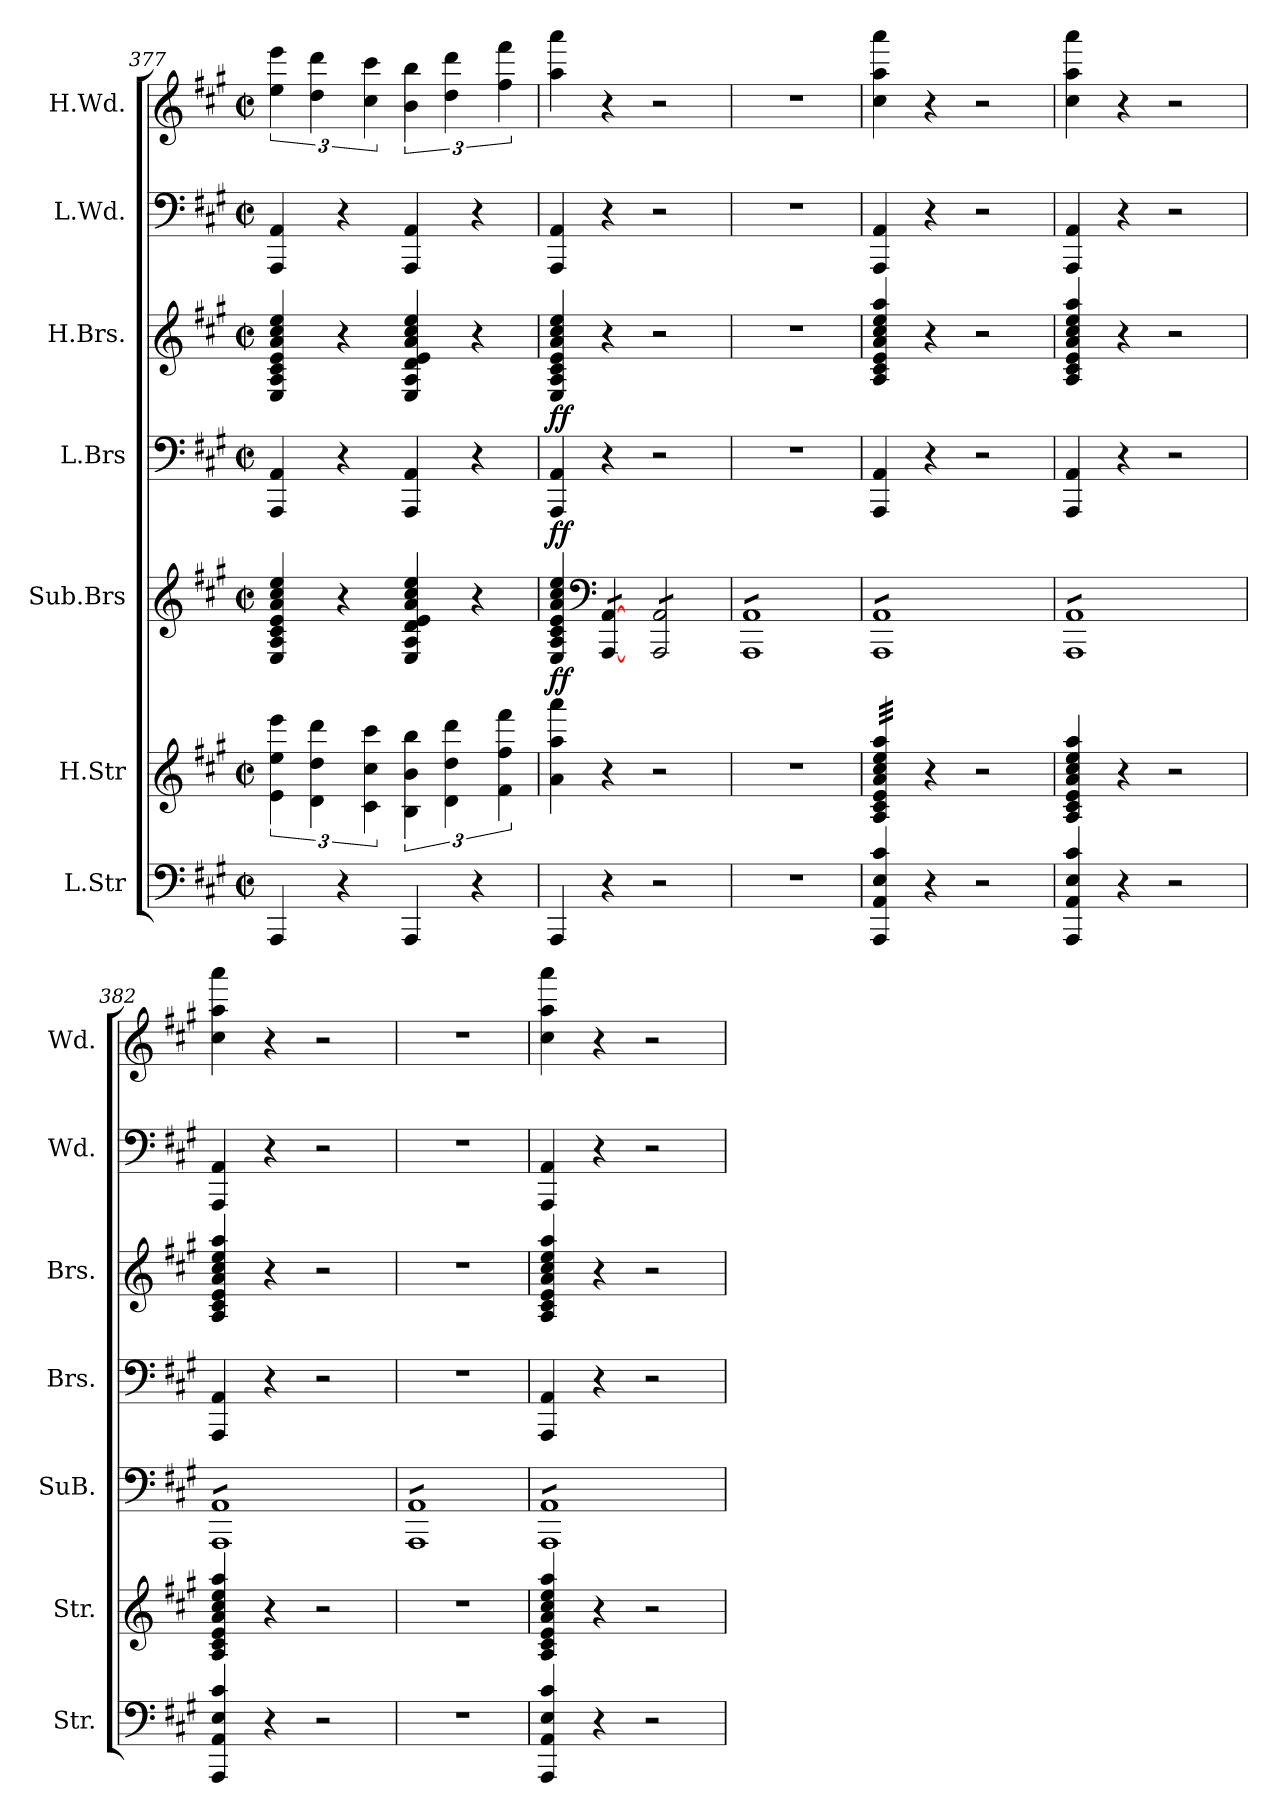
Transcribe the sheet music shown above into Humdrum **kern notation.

**kern	**dynam	**kern	**dynam	**kern	**dynam	**kern	**dynam	**kern	**dynam	**kern	**dynam	**kern	**dynam
*part7	*part7	*part6	*part6	*part5	*part5	*part4	*part4	*part3	*part3	*part2	*part2	*part1	*part1
*staff7	*staff7	*staff6	*staff6	*staff5	*staff5	*staff4	*staff4	*staff3	*staff3	*staff2	*staff2	*staff1	*staff1
*I"L.Str	*	*I"H.Str	*	*I"Sub.Brs	*	*I"L.Brs	*	*I"H.Brs.	*	*I"L.Wd.	*	*I"H.Wd.	*
*I'Str.	*	*I'Str.	*	*I'SuB.	*	*I'Brs.	*	*I'Brs.	*	*I'Wd.	*	*I'Wd.	*
!!LO:LB:g=z
*clefF4	*	*clefG2	*	*clefG2	*	*clefF4	*	*clefG2	*	*clefF4	*	*clefG2	*
*k[f#c#g#]	*	*k[f#c#g#]	*	*k[f#c#g#]	*	*k[f#c#g#]	*	*k[f#c#g#]	*	*k[f#c#g#]	*	*k[f#c#g#]	*
*M2/2	*	*M2/2	*	*M2/2	*	*M2/2	*	*M2/2	*	*M2/2	*	*M2/2	*
*met(c|)	*	*met(c|)	*	*met(c|)	*	*met(c|)	*	*met(c|)	*	*met(c|)	*	*met(c|)	*
=377	=377	=377	=377	=377	=377	=377	=377	=377	=377	=377	=377	=377	=377
4AAA/	.	6e\ 6ee\ 6eee\	.	4E/ 4A/ 4c#/ 4e/ 4a/ 4cc#/ 4ee/	.	4AAA/ 4AA/	.	4E/ 4A/ 4c#/ 4e/ 4a/ 4cc#/ 4ee/	.	4AAA/ 4AA/	.	6ee\ 6eee\	.
.	.	6d\ 6dd\ 6ddd\	.	.	.	.	.	.	.	.	.	6dd\ 6ddd\	.
4r	.	.	.	4r	.	4r	.	4r	.	4r	.	.	.
.	.	6c#\ 6cc#\ 6ccc#\	.	.	.	.	.	.	.	.	.	6cc#\ 6ccc#\	.
4AAA/	.	6B\ 6b\ 6bb\	.	4E/ 4A/ 4d/ 4e/ 4a/ 4cc#/ 4ee/	.	4AAA/ 4AA/	.	4E/ 4A/ 4d/ 4e/ 4a/ 4cc#/ 4ee/	.	4AAA/ 4AA/	.	6b\ 6bb\	.
.	.	6d\ 6dd\ 6ddd\	.	.	.	.	.	.	.	.	.	6dd\ 6ddd\	.
4r	.	.	.	4r	.	4r	.	4r	.	4r	.	.	.
.	.	6f#\ 6ff#\ 6fff#\	.	.	.	.	.	.	.	.	.	6ff#\ 6fff#\	.
=378	=378	=378	=378	=378	=378	=378	=378	=378	=378	=378	=378	=378	=378
!	!	!	!	!	!LO:DY:b	!	!LO:DY:b	!	!LO:DY:b	!	!	!	!
4AAA/	.	4a\ 4aa\ 4aaa\	.	4E/ 4A/ 4c#/ 4e/ 4a/ 4cc#/ 4ee/	ff	4AAA/ 4AA/	ff	4E/ 4A/ 4c#/ 4e/ 4a/ 4cc#/ 4ee/	ff	4AAA/ 4AA/	.	4aa\ 4aaa\	.
*	*	*	*	*clefF4	*	*	*	*	*	*	*	*	*
*	*	*	*	*tremolo	*	*	*	*	*	*	*	*	*
4r	.	4r	.	[8AAA/ [8AA/L	.	4r	.	4r	.	4r	.	4r	.
.	.	.	.	8AAA/ 8AA/J	.	.	.	.	.	.	.	.	.
2r	.	2r	.	8AAA/ 8AA/L	.	2r	.	2r	.	2r	.	2r	.
.	.	.	.	8AAA/ 8AA/	.	.	.	.	.	.	.	.	.
.	.	.	.	8AAA/ 8AA/	.	.	.	.	.	.	.	.	.
.	.	.	.	8AAA/ 8AA/J	.	.	.	.	.	.	.	.	.
=379	=379	=379	=379	=379	=379	=379	=379	=379	=379	=379	=379	=379	=379
1r	.	1r	.	8AAA 8AAL	.	1r	.	1r	.	1r	.	1r	.
.	.	.	.	8AAA 8AA	.	.	.	.	.	.	.	.	.
.	.	.	.	8AAA 8AA	.	.	.	.	.	.	.	.	.
.	.	.	.	8AAA 8AA	.	.	.	.	.	.	.	.	.
.	.	.	.	8AAA 8AA	.	.	.	.	.	.	.	.	.
.	.	.	.	8AAA 8AA	.	.	.	.	.	.	.	.	.
.	.	.	.	8AAA 8AA	.	.	.	.	.	.	.	.	.
.	.	.	.	8AAA 8AAJ	.	.	.	.	.	.	.	.	.
=380	=380	=380	=380	=380	=380	=380	=380	=380	=380	=380	=380	=380	=380
!	!LO:DY:b	!	!LO:DY:b	!	!	!	!LO:DY:b	!	!LO:DY:b	!	!LO:DY:b	!	!LO:DY:b
*	*	*tremolo	*	*	*	*	*	*	*	*	*	*	*
4AAA/ 4AA/ 4E/ 4c#/	other-dynamics	32A/ 32c#/ 32e/ 32a/ 32cc#/ 32ee/ 32aa/LLL	other-dynamics	8AAA 8AAL	.	4AAA/ 4AA/	other-dynamics	4A/ 4c#/ 4e/ 4a/ 4cc#/ 4ee/ 4aa/	other-dynamics	4AAA/ 4AA/	other-dynamics	4cc#\ 4aa\ 4aaa\	other-dynamics
.	.	32A/ 32c#/ 32e/ 32a/ 32cc#/ 32ee/ 32aa/	.	.	.	.	.	.	.	.	.	.	.
.	.	32A/ 32c#/ 32e/ 32a/ 32cc#/ 32ee/ 32aa/	.	.	.	.	.	.	.	.	.	.	.
.	.	32A/ 32c#/ 32e/ 32a/ 32cc#/ 32ee/ 32aa/	.	.	.	.	.	.	.	.	.	.	.
.	.	32A/ 32c#/ 32e/ 32a/ 32cc#/ 32ee/ 32aa/	.	8AAA 8AA	.	.	.	.	.	.	.	.	.
.	.	32A/ 32c#/ 32e/ 32a/ 32cc#/ 32ee/ 32aa/	.	.	.	.	.	.	.	.	.	.	.
.	.	32A/ 32c#/ 32e/ 32a/ 32cc#/ 32ee/ 32aa/	.	.	.	.	.	.	.	.	.	.	.
.	.	32A/ 32c#/ 32e/ 32a/ 32cc#/ 32ee/ 32aa/JJJ	.	.	.	.	.	.	.	.	.	.	.
*	*	*Xtremolo	*	*	*	*	*	*	*	*	*	*	*
4r	.	4r	.	8AAA 8AA	.	4r	.	4r	.	4r	.	4r	.
.	.	.	.	8AAA 8AA	.	.	.	.	.	.	.	.	.
2r	.	2r	.	8AAA 8AA	.	2r	.	2r	.	2r	.	2r	.
.	.	.	.	8AAA 8AA	.	.	.	.	.	.	.	.	.
.	.	.	.	8AAA 8AA	.	.	.	.	.	.	.	.	.
.	.	.	.	8AAA 8AAJ	.	.	.	.	.	.	.	.	.
=381	=381	=381	=381	=381	=381	=381	=381	=381	=381	=381	=381	=381	=381
!	!LO:DY:b	!	!LO:DY:b	!	!	!	!LO:DY:b	!	!LO:DY:b	!	!LO:DY:b	!	!LO:DY:b
4AAA/ 4AA/ 4E/ 4c#/	other-dynamics	4A/ 4c#/ 4e/ 4a/ 4cc#/ 4ee/ 4aa/	other-dynamics	8AAA 8AAL	.	4AAA/ 4AA/	other-dynamics	4A/ 4c#/ 4e/ 4a/ 4cc#/ 4ee/ 4aa/	other-dynamics	4AAA/ 4AA/	other-dynamics	4cc#\ 4aa\ 4aaa\	other-dynamics
.	.	.	.	8AAA 8AA	.	.	.	.	.	.	.	.	.
4r	.	4r	.	8AAA 8AA	.	4r	.	4r	.	4r	.	4r	.
.	.	.	.	8AAA 8AA	.	.	.	.	.	.	.	.	.
2r	.	2r	.	8AAA 8AA	.	2r	.	2r	.	2r	.	2r	.
.	.	.	.	8AAA 8AA	.	.	.	.	.	.	.	.	.
.	.	.	.	8AAA 8AA	.	.	.	.	.	.	.	.	.
.	.	.	.	8AAA 8AAJ	.	.	.	.	.	.	.	.	.
=382	=382	=382	=382	=382	=382	=382	=382	=382	=382	=382	=382	=382	=382
!	!LO:DY:b	!	!LO:DY:b	!	!	!	!LO:DY:b	!	!LO:DY:b	!	!LO:DY:b	!	!LO:DY:b
4AAA/ 4AA/ 4E/ 4c#/	other-dynamics	4A/ 4c#/ 4e/ 4a/ 4cc#/ 4ee/ 4aa/	other-dynamics	8AAA 8AAL	.	4AAA/ 4AA/	other-dynamics	4A/ 4c#/ 4e/ 4a/ 4cc#/ 4ee/ 4aa/	other-dynamics	4AAA/ 4AA/	other-dynamics	4cc#\ 4aa\ 4aaa\	other-dynamics
.	.	.	.	8AAA 8AA	.	.	.	.	.	.	.	.	.
*	*	*	*	*	*	*	*	*	*	*	*	*MM344	*
4r	.	4r	.	8AAA 8AA	.	4r	.	4r	.	4r	.	4r	.
.	.	.	.	8AAA 8AA	.	.	.	.	.	.	.	.	.
2r	.	2r	.	8AAA 8AA	.	2r	.	2r	.	2r	.	2r	.
.	.	.	.	8AAA 8AA	.	.	.	.	.	.	.	.	.
.	.	.	.	8AAA 8AA	.	.	.	.	.	.	.	.	.
.	.	.	.	8AAA 8AAJ	.	.	.	.	.	.	.	.	.
=383	=383	=383	=383	=383	=383	=383	=383	=383	=383	=383	=383	=383	=383
1r	.	1r	.	8AAA 8AAL	.	1r	.	1r	.	1r	.	1r	.
.	.	.	.	8AAA 8AA	.	.	.	.	.	.	.	.	.
.	.	.	.	8AAA 8AA	.	.	.	.	.	.	.	.	.
.	.	.	.	8AAA 8AA	.	.	.	.	.	.	.	.	.
.	.	.	.	8AAA 8AA	.	.	.	.	.	.	.	.	.
.	.	.	.	8AAA 8AA	.	.	.	.	.	.	.	.	.
.	.	.	.	8AAA 8AA	.	.	.	.	.	.	.	.	.
.	.	.	.	8AAA 8AAJ	.	.	.	.	.	.	.	.	.
=384	=384	=384	=384	=384	=384	=384	=384	=384	=384	=384	=384	=384	=384
!	!LO:DY:b	!	!LO:DY:b	!	!	!	!LO:DY:b	!	!LO:DY:b	!	!LO:DY:b	!	!LO:DY:b
4AAA/ 4AA/ 4E/ 4c#/	other-dynamics	4A/ 4c#/ 4e/ 4a/ 4cc#/ 4ee/ 4aa/	other-dynamics	8AAA 8AAL	.	4AAA/ 4AA/	other-dynamics	4A/ 4c#/ 4e/ 4a/ 4cc#/ 4ee/ 4aa/	other-dynamics	4AAA/ 4AA/	other-dynamics	4cc#\ 4aa\ 4aaa\	other-dynamics
.	.	.	.	8AAA 8AA	.	.	.	.	.	.	.	.	.
*	*	*	*	*	*	*	*	*	*	*	*	*MM320	*
4r	.	4r	.	8AAA 8AA	.	4r	.	4r	.	4r	.	4r	.
.	.	.	.	8AAA 8AA	.	.	.	.	.	.	.	.	.
2r	.	2r	.	8AAA 8AA	.	2r	.	2r	.	2r	.	2r	.
.	.	.	.	8AAA 8AA	.	.	.	.	.	.	.	.	.
.	.	.	.	8AAA 8AA	.	.	.	.	.	.	.	.	.
.	.	.	.	8AAA 8AAJ	.	.	.	.	.	.	.	.	.
*	*	*	*	*Xtremolo	*	*	*	*	*	*	*	*	*
=	=	=	=	=	=	=	=	=	=	=	=	=	=
*-	*-	*-	*-	*-	*-	*-	*-	*-	*-	*-	*-	*-	*-
